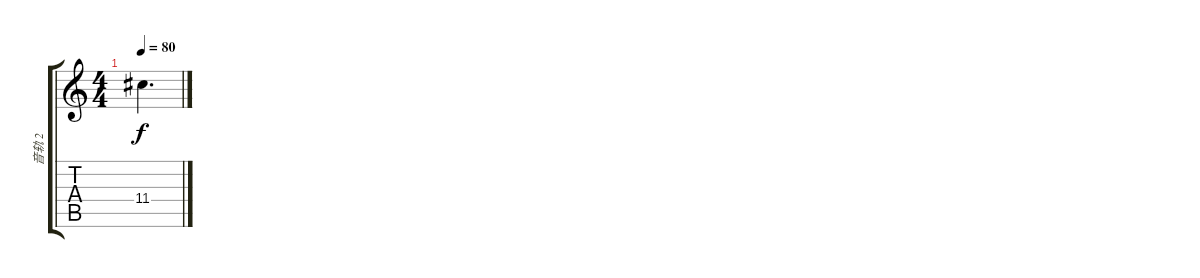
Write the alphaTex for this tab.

\track ("音轨 2" "音轨 2") {instrument overdrivenguitar}
\staff {score tabs}
\tuning (E4 B3 G3 D3 A2 E2) {hide}
\ts (4 4)
\tempo 80
\clef g2
\ks c
11.4{t}.4{d dy f}
